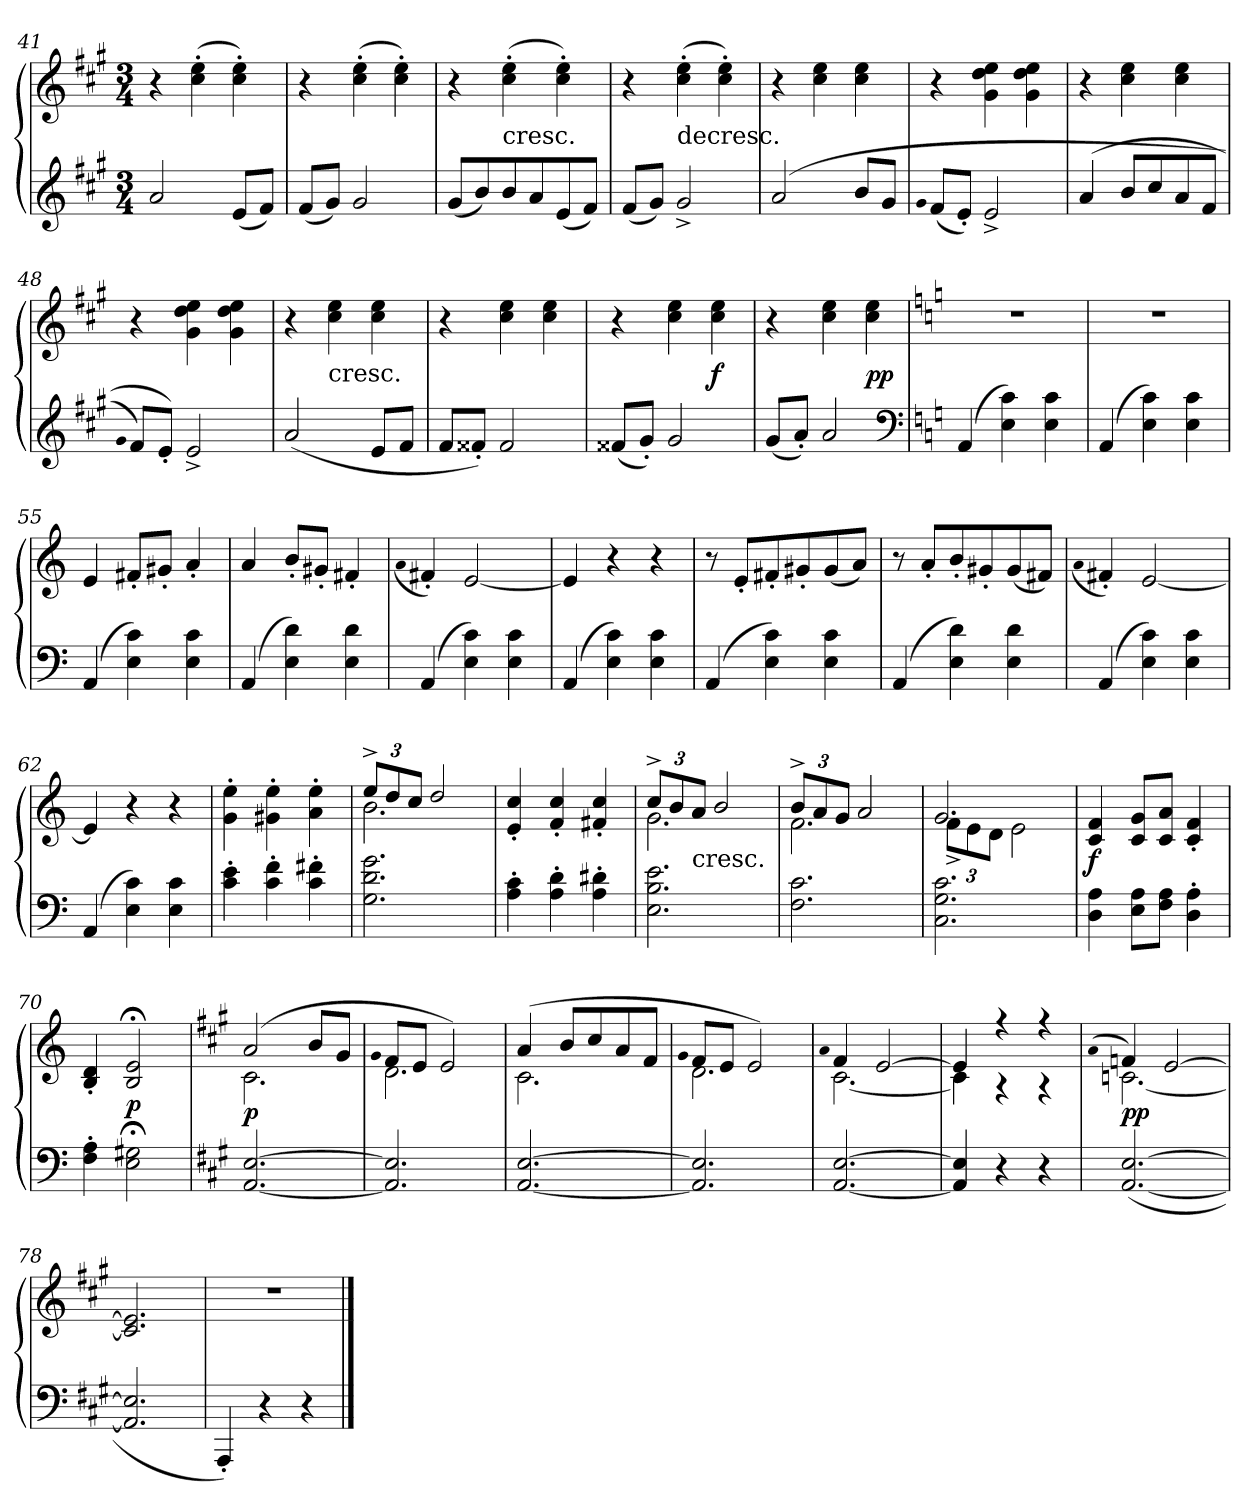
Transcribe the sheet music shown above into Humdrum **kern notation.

**kern	**kern	**dynam
*part1	*part1	*part1
*staff2	*staff1	*staff1/2
*clefG2	*clefG2	*
*k[f#c#g#]	*k[f#c#g#]	*
*M3/4	*M3/4	*
=41	=41	=41
2a/	4r	.
.	(4cc#'\ 4ee'\	.
(8e/L	4cc#'\ 4ee'\)	.
8f#/J)	.	.
=42	=42	=42
(8f#/L	4r	.
8g#/J)	.	.
2g#/	(4cc#'\ 4ee'\	.
.	4cc#'\ 4ee'\)	.
=43	=43	=43
(8g#/L	4r	.
8b/)	.	.
!	!LO:TX:c:t=cresc.	!
8b/	(4cc#'\ 4ee'\	.
8a/	.	.
(8e/	4cc#'\ 4ee'\)	.
8f#/J)	.	.
=44	=44	=44
(8f#/L	4r	.
8g#/J)	.	.
!	!LO:TX:c:t=decresc.	!
2g#^/	(4cc#'\ 4ee'\	.
.	4cc#'\ 4ee'\)	.
=45	=45	=45
(2a/	4r	.
.	4cc#\ 4ee\	.
8b/L	4cc#\ 4ee\	.
8g#/J	.	.
=46	=46	=46
qg#	.	.
(8f#/L	4r	.
8e'/J)	.	.
2e^/	4g#\ 4dd\ 4ee\	.
.	4g#\ 4dd\ 4ee\	.
=47	=47	=47
(4a/	4r	.
8b/L	4cc#\ 4ee\	.
8cc#/	.	.
8a/	4cc#\ 4ee\	.
8f#/J	.	.
=48	=48	=48
qg#	.	.
8f#/L)	4r	.
8e'/J)	.	.
2e^/	4g#\ 4dd\ 4ee\	.
.	4g#\ 4dd\ 4ee\	.
=49	=49	=49
(2a/	4r	.
!	!LO:TX:c:t=cresc.	!
.	4cc#\ 4ee\	.
8e/L	4cc#\ 4ee\	.
8f#/J	.	.
=50	=50	=50
8f#/L	4r	.
8f##X'/J)	.	.
2f##/	4cc#\ 4ee\	.
.	4cc#\ 4ee\	.
=51	=51	=51
(8f##X/L	4r	.
8g#'/J)	.	.
2g#/	4cc#\ 4ee\	.
.	4cc#\ 4ee\	f
=52	=52	=52
(8g#/L	4r	.
8a'/J)	.	.
2a/	4cc#\ 4ee\	.
.	4cc#\ 4ee\	pp
*clefF4	*	*
=53	=53	=53
*k[]	*k[]	*
(4AA/	2.r	.
4E\ 4c\)	.	.
4E\ 4c\	.	.
=54	=54	=54
(4AA/	2.r	.
4E\ 4c\)	.	.
4E\ 4c\	.	.
=55	=55	=55
(4AA/	4e/	.
4E\ 4c\)	8f#X'/L	.
.	8g#X'/J	.
4E\ 4c\	4a'/	.
=56	=56	=56
(4AA/	4a/	.
4E\ 4d\)	8b'/L	.
.	8g#X'/J	.
4E\ 4d\	4f#X'/	.
=57	=57	=57
.	(qa	.
(4AA/	4f#X'/)	.
4E\ 4c\)	[2e/	.
4E\ 4c\	.	.
=58	=58	=58
(4AA/	4e/]	.
4E\ 4c\)	4r	.
4E\ 4c\	4r	.
=59	=59	=59
(4AA/	8r	.
.	8e'/L	.
4E\ 4c\)	8f#X'/	.
.	8g#X'/	.
4E\ 4c\	(8g#/	.
.	8a/J)	.
=60	=60	=60
(4AA/	8r	.
.	8a'/L	.
4E\ 4d\)	8b'/	.
.	8g#X'/	.
4E\ 4d\	(8g#/	.
.	8f#X/J)	.
=61	=61	=61
.	(qa	.
(4AA/	4f#X'/)	.
4E\ 4c\)	[2e/	.
4E\ 4c\	.	.
=62	=62	=62
(4AA/	4e/]	.
4E\ 4c\)	4r	.
4E\ 4c\	4r	.
=63	=63	=63
4c'\ 4e'\	4g'\ 4ee'\	.
4c'\ 4f'\	4g#X'\ 4ee'\	.
4c'\ 4f#X'\	4a'\ 4ee'\	.
=64	=64	=64
*	*^	*
2.G\ 2.d\ 2.g\	12ee^/L	2.b\	.
.	12dd/	.	.
.	12cc/J	.	.
.	2dd/	.	.
*	*v	*v	*
=65	=65	=65
4A'\ 4c'\	4e'/ 4cc'/	.
4A'\ 4d'\	4f'/ 4cc'/	.
4A'\ 4d#X'\	4f#X'/ 4cc'/	.
=66	=66	=66
*	*^	*
2.E\ 2.B\ 2.e\	12cc^/L	2.g\	.
.	12b/	.	.
!	!LO:TX:c:t=cresc.	!	!
.	12a/J	.	.
.	2b/	.	.
=67	=67	=67	=67
2.F\ 2.c\	12b^/L	2.f\	.
.	12a/	.	.
.	12g/J	.	.
.	2a/	.	.
=68	=68	=68	=68
2.C\ 2.G\ 2.c\	2.g/	12f^\L	.
.	.	12e\	.
.	.	12d\J	.
.	.	2e\	.
*	*v	*v	*
=69	=69	=69
4D\ 4A\	4c/ 4f/	f
8E\ 8A\L	8c/ 8g/L	.
8F\ 8A\J	8c/ 8a/J	.
4D'\ 4A'\	4c'/ 4f'/	.
=70	=70	=70
4F'\ 4A'\	4B'/ 4d'/	.
2E;<\ 2G#X;<\	2B;</ 2e;</	p
=71	=71	=71
*k[f#c#g#]	*k[f#c#g#]	*
*	*^	*
[2.AA/ [2.E/	(2a/	2.c#\	p
.	8b/L	.	.
.	8g#/J	.	.
=72	=72	=72	=72
.	qg#	.	.
2.AA]/ 2.E]/	8f#/L	2.d\	.
.	8e/J	.	.
.	2e/)	.	.
=73	=73	=73	=73
[2.AA/ [2.E/	(4a/	2.c#\	.
.	8b/L	.	.
.	8cc#/	.	.
.	8a/	.	.
.	8f#/J	.	.
=74	=74	=74	=74
.	qg#	.	.
2.AA]/ 2.E]/	8f#/L	2.d\	.
.	8e/J	.	.
.	2e/)	.	.
=75	=75	=75	=75
.	qa	.	.
[2.AA/ [2.E/	4f#/	[2.c#\	.
.	[2e/	.	.
=76	=76	=76	=76
4AA]/ 4E]/	4e/]	4c#\]	.
4r	4r	4r	.
4r	4r	4r	.
=77	=77	=77	=77
.	(qa	.	.
([2.AA/ [2.E/	4fn/)	[2.cn\	pp
.	[2e/	.	.
*	*v	*v	*
=78	=78	=78
2.AA]/ 2.E]/	2.cn]/ 2.e]/	.
=79	=79	=79
4AAA'/)	2.r	.
4r	.	.
4r	.	.
==	==	==
*-	*-	*-
